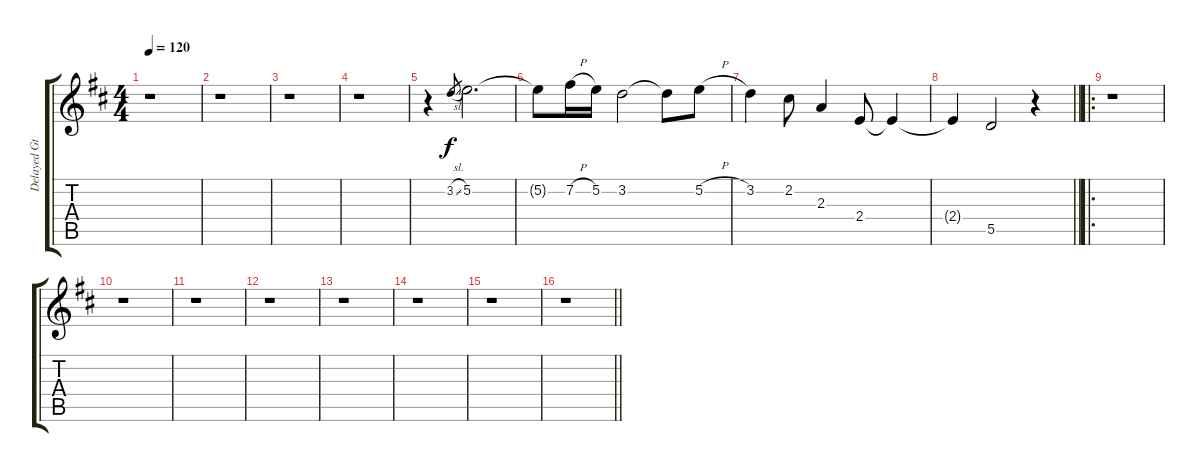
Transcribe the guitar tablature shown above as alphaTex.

\track ("Delayed Gtr." "Delayed Gt") {instrument overdrivenguitar}
\staff {score tabs}
\tuning (E4 B3 G3 D3 A2 E2) {hide}
\ts (4 4)
\tempo 120
\clef g2
\ks d
r.1{dy f instrument overdrivenguitar} |
r.1 |
r.1 |
r.1 |
r.4 3.2{sl}.8{gr} 5.2.2{d} |
5.2{t}.8 7.2{h}.16 5.2.16 3.2.2 3.2{t}.8 5.2{h}.8 |
3.2.4 2.2.8 2.3.4 2.4.8 2.4{t}.4 |
\barLineRight lightlight
2.4{t}.4 5.5.2 r.4 |
\ro
r.1 |
r.1 |
r.1 |
r.1 |
r.1 |
r.1 |
r.1 |
\barLineRight lightlight
r.1
